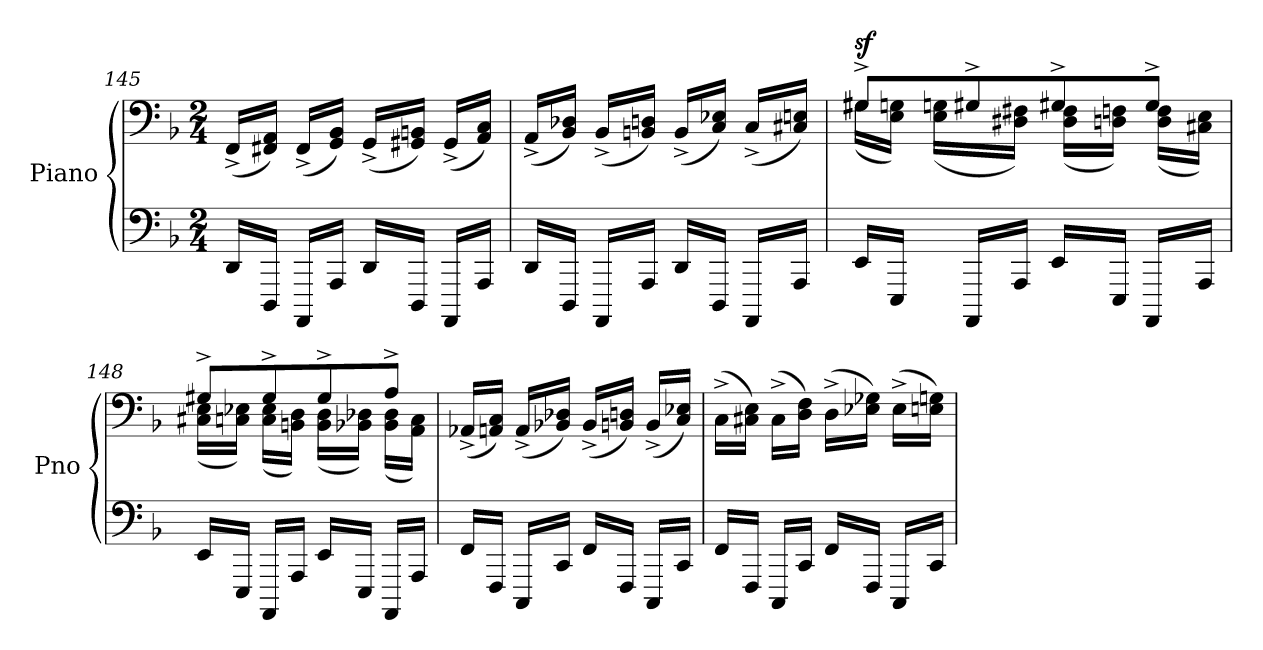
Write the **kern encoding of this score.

**kern	**kern	**dynam
*part1	*part1	*part1
*staff2	*staff1	*staff1/2
*I"Piano	*	*
*I'Pno	*	*
!!LO:LB:g=z
*clefF4	*clefF4	*
*k[b-]	*k[b-]	*
*M2/4	*M2/4	*
=145	=145	=145
16DD/LL	(16FF^/LL	.
16DDD/JJ	16FF#X/ 16AA/JJ)	.
16AAAA/LL	(16FF#^/LL	.
16AAA/JJ	16GG/ 16BB-/JJ)	.
16DD/LL	(16GG^/LL	.
16DDD/JJ	16GG#X/ 16BBn/JJ)	.
16AAAA/LL	(16GG#^/LL	.
16AAA/JJ	16AA/ 16C/JJ)	.
=146	=146	=146
16DD/LL	(16AA^/LL	.
16DDD/JJ	16BB-/ 16D-X/JJ)	.
16AAAA/LL	(16BB-^/LL	.
16AAA/JJ	16BBn/ 16Dn/JJ)	.
16DD/LL	(16BB^/LL	.
16DDD/JJ	16C/ 16E-X/JJ)	.
16AAAA/LL	(16C^/LL	.
16AAA/JJ	16C#X/ 16En/JJ)	.
=147	=147	=147
*	*^	*
!	!	!	!LO:DY:a
16EE/LL	8G#X^/L	(16G#\LL	sf
16EEE/JJ	.	16E\ 16Gn\JJ)	.
16AAAA/LL	8G#X^/	(16E\ 16Gn\LL	.
16AAA/JJ	.	16D#X\ 16F#X\JJ)	.
16EE/LL	8G#X^/	(16D#\ 16F#\LL	.
16EEE/JJ	.	16Dn\ 16Fn\JJ)	.
16AAAA/LL	8G#^/J	(16D\ 16F\LL	.
16AAA/JJ	.	16C#X\ 16E\JJ)	.
!!LO:LB:g=z	!!
=148	=148	=148	=148
16EE/LL	8G#X^/L	(16C#X\ 16E\LL	.
16EEE/JJ	.	16Cn\ 16E-X\JJ)	.
16AAAA/LL	8G#^/	(16C\ 16E-\LL	.
16AAA/JJ	.	16BBn\ 16D\JJ)	.
16EE/LL	8G#^/	(16BB\ 16D\LL	.
16EEE/JJ	.	16BB-X\ 16D-X\JJ)	.
16AAAA/LL	8A^/J	(16BB-\ 16D-\LL	.
16AAA/JJ	.	16AA\ 16C\JJ)	.
*	*v	*v	*
=149	=149	=149
16FF/LL	(16AA-X^/LL	.
16FFF/JJ	16AAn/ 16C/JJ)	.
16CCC/LL	(16AA^/LL	.
16CC/JJ	16BB-X/ 16D-X/JJ)	.
16FF/LL	(16BB-^/LL	.
16FFF/JJ	16BBn/ 16Dn/JJ)	.
16CCC/LL	(16BB^/LL	.
16CC/JJ	16C/ 16E-X/JJ)	.
=150	=150	=150
16FF/LL	(16C^\LL	.
16FFF/JJ	16C#X\ 16E\JJ)	.
16CCC/LL	(16C#^\LL	.
16CC/JJ	16D\ 16F\JJ)	.
16FF/LL	(16D^\LL	.
16FFF/JJ	16E-X\ 16G-X\JJ)	.
16CCC/LL	(16E-^\LL	.
16CC/JJ	16En\ 16Gn\JJ)	.
=	=	=
*-	*-	*-
